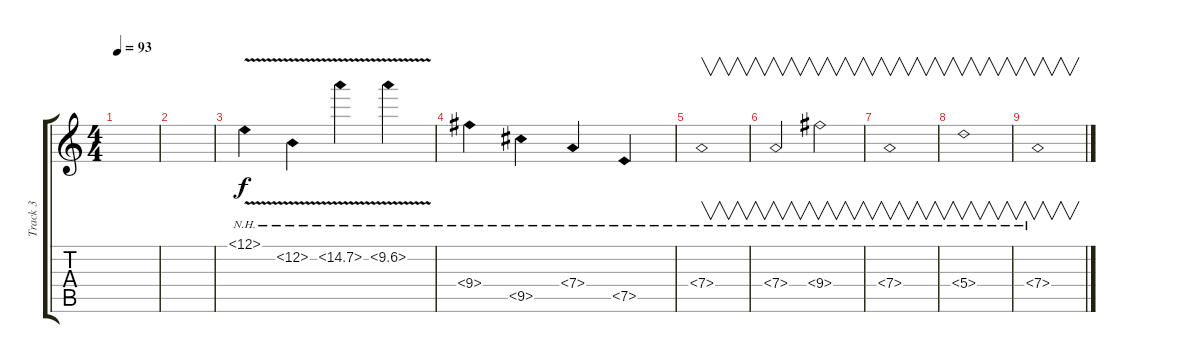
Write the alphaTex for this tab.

\track ("Track 3" "Track 3") {instrument violin}
\staff {score tabs}
\tuning (E4 B3 G3 D3 A2 D2) {hide}
\ts (4 4)
\tempo 93
\clef g2
\ks c
|
|
12.1{nh v}.4 12.2{nh v}.4 14.2{nh v}.4 10.2{nh v}.4 |
9.4{nh}.4 9.5{nh}.4 7.4{nh}.4 7.5{nh}.4 |
7.4{nh}.1{v} |
7.4{nh}.2{v} 9.4{nh}.2{v} |
7.4{nh}.1{v} |
5.4{nh}.1{v} |
7.4{nh}.1{v}
